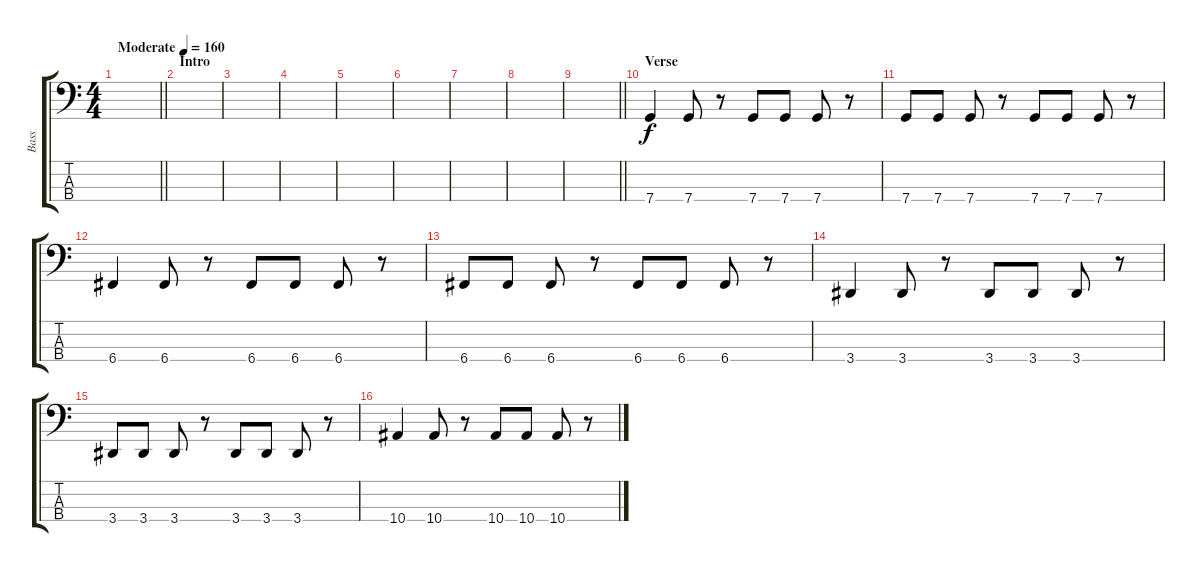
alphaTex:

\track ("Bass" "Bass") {instrument electricbasspick}
\staff {score tabs}
\tuning (F2 C2 G1 C1) {hide}
\ts (4 4)
\tempo (160 "Moderate")
\clef f4
\barLineRight lightlight
\ks c
|
\section ("" "Intro")
|
|
|
|
|
|
|
\barLineRight lightlight
|
\section ("" "Verse")
7.4.4 7.4.8 r.8 7.4.8 7.4.8 7.4.8 r.8 |
7.4.8 7.4.8 7.4.8 r.8 7.4.8 7.4.8 7.4.8 r.8 |
6.4.4 6.4.8 r.8 6.4.8 6.4.8 6.4.8 r.8 |
6.4.8 6.4.8 6.4.8 r.8 6.4.8 6.4.8 6.4.8 r.8 |
3.4.4 3.4.8 r.8 3.4.8 3.4.8 3.4.8 r.8 |
3.4.8 3.4.8 3.4.8 r.8 3.4.8 3.4.8 3.4.8 r.8 |
10.4.4 10.4.8 r.8 10.4.8 10.4.8 10.4.8 r.8
